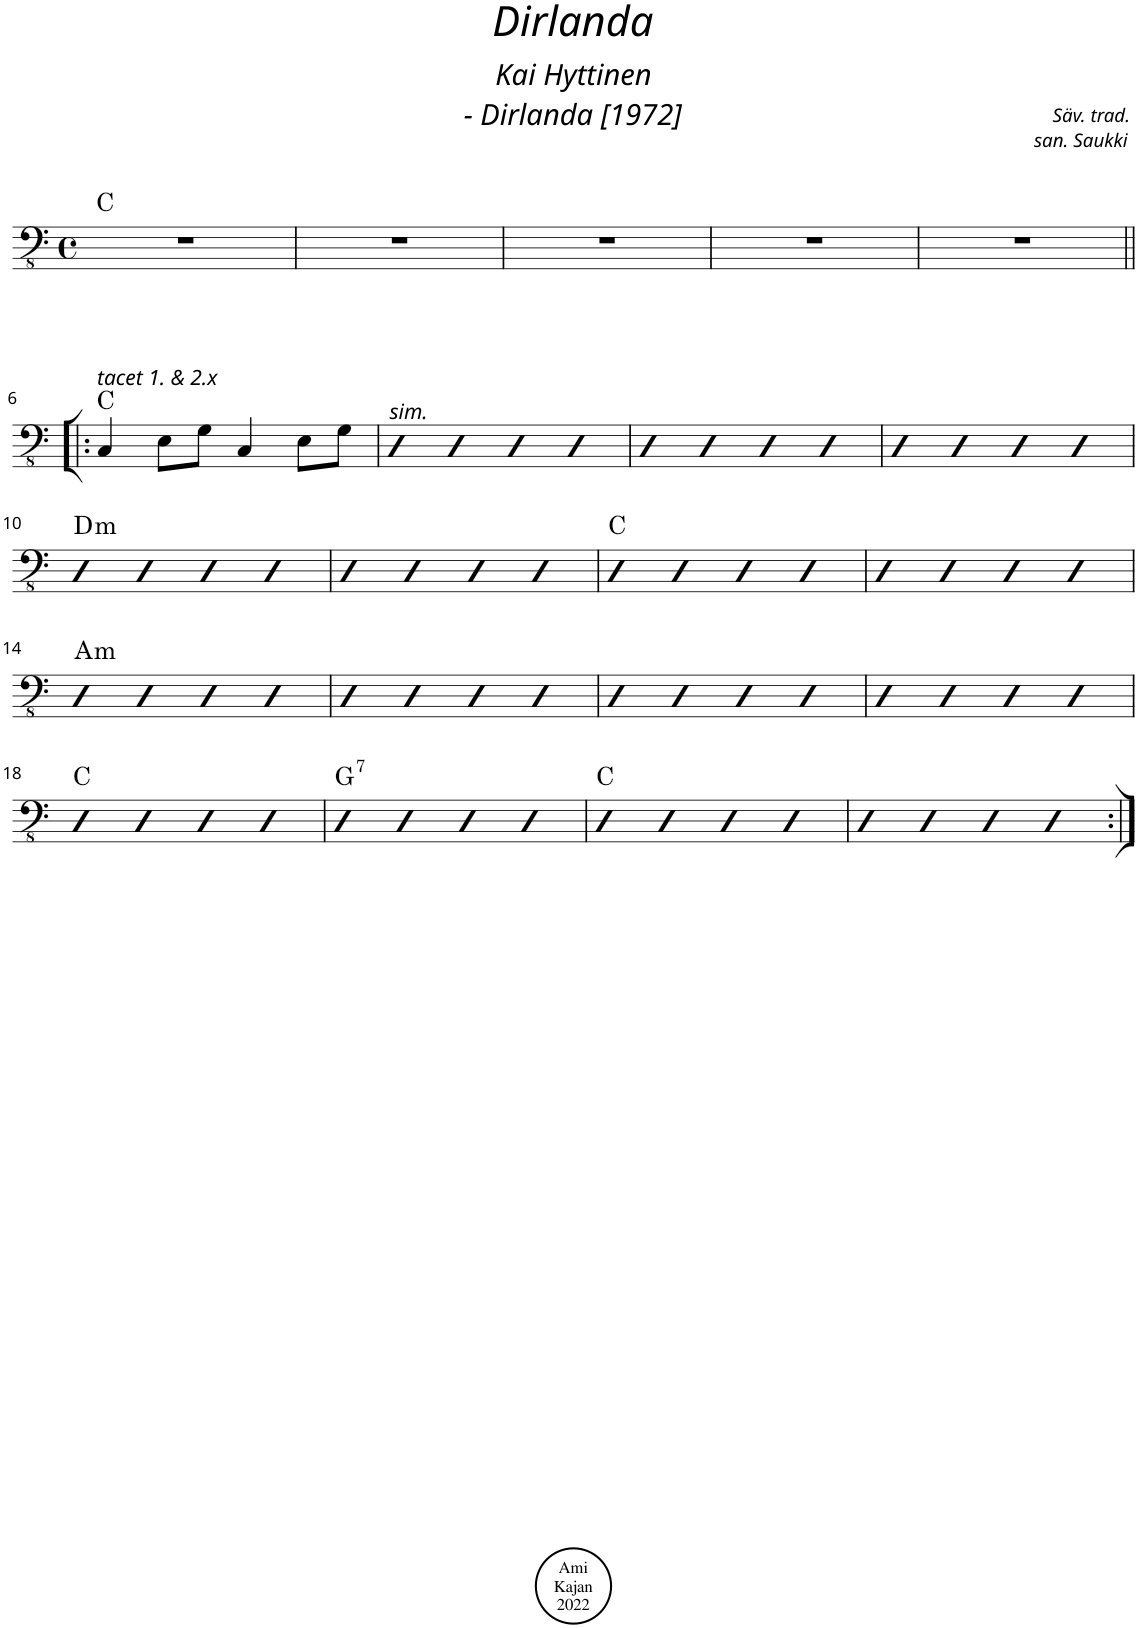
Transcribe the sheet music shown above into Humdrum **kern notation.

**kern	**harte
*part1	*part1
*staff1	*
*I"Acoustic Bass	*
*I'Bass	*
*clefFv4	*
*k[]	*
*M4/4	*
*met(c)	*
=1	=1
1r	C:maj
=2	=2
1r	.
=3	=3
1r	.
=4	=4
1r	.
=5	=5
1r	.
!!LO:LB:g=z
=6!|:	=6!|:
!LO:TX:a:i:t=tacet 1. & 2.x	!
4CC/	C:maj
8EE\L	.
8GG\J	.
4CC/	.
8EE\L	.
8GG\J	.
=7	=7
!LO:TX:a:i:t=sim.	!
4FF	.
4FF	.
4FF	.
4FF	.
=8	=8
4FF	.
4FF	.
4FF	.
4FF	.
=9	=9
4FF	.
4FF	.
4FF	.
4FF	.
!!LO:LB:g=z
=10	=10
!	!LO:H:kt=m
4FF	D:min
4FF	.
4FF	.
4FF	.
=11	=11
4FF	.
4FF	.
4FF	.
4FF	.
=12	=12
4FF	C:maj
4FF	.
4FF	.
4FF	.
=13	=13
4FF	.
4FF	.
4FF	.
4FF	.
!!LO:LB:g=z
=14	=14
!	!LO:H:kt=m
4FF	A:min
4FF	.
4FF	.
4FF	.
=15	=15
4FF	.
4FF	.
4FF	.
4FF	.
=16	=16
4FF	.
4FF	.
4FF	.
4FF	.
=17	=17
4FF	.
4FF	.
4FF	.
4FF	.
!!LO:LB:g=z
=18	=18
4FF	C:maj
4FF	.
4FF	.
4FF	.
=19	=19
!	!LO:H:kt=7
4FF	G:7
4FF	.
4FF	.
4FF	.
=20	=20
4FF	C:maj
4FF	.
4FF	.
4FF	.
=21	=21
4FF	.
4FF	.
4FF	.
4FF	.
=:|!	=:|!
*-	*-
